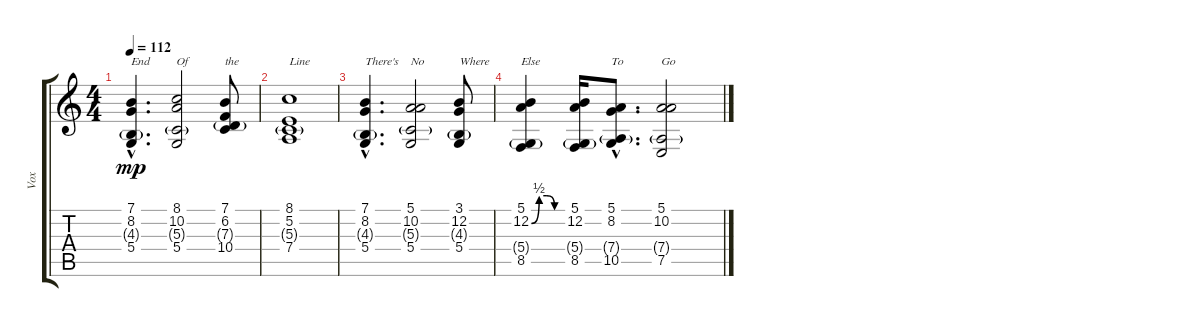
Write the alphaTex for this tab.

\track ("Vox" "Vox") {instrument cello}
\staff {score tabs}
\tuning (E4 B3 G3 D3 A2 E2) {hide}
\ts (4 4)
\tempo 112
\clef g2
\ks c
(7.1{hac} 8.2{hac} 4.3{g hac} 5.4{hac}).4{d txt "End " dy mp} (8.1 10.2 5.3{g} 5.4).2{txt "Of"} (7.1 6.2 7.3{g} 10.4).8{txt "the"} |
(8.1 5.2 5.3{g} 7.4).1{txt "Line"} |
(7.1{hac} 8.2{hac} 4.3{g hac} 5.4{hac}).4{d txt "There's"} (5.1 10.2 5.3{g} 5.4).2{txt "No"} (3.1 12.2 4.3{g} 5.4).8{txt "Where"} |
(5.1 12.2{be (custom 0 0 15 2 30 2 45 0 60 0)} 5.4{g} 8.5).4{txt "Else"} (5.1 12.2 5.4{g} 8.5).16 (5.1{hac} 8.2{hac} 7.4{g hac} 10.5{hac}).8{d txt "To"} (5.1 10.2 7.4{g} 7.5).2{txt "Go"}
